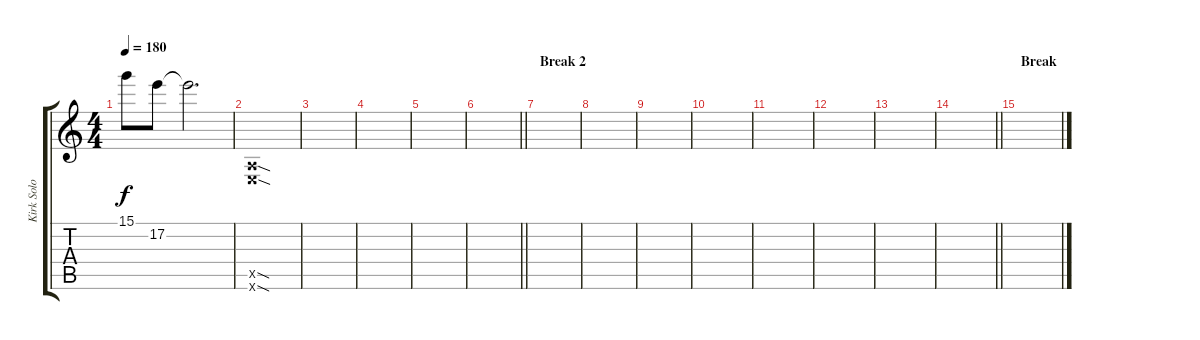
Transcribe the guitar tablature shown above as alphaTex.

\track ("Kirk Solo" "Kirk Solo") {instrument overdrivenguitar}
\staff {score tabs}
\tuning (E4 B3 G3 D3 A2 E2) {hide}
\ts (4 4)
\tempo 180
\clef g2
\ks c
15.1.8{dy f} 17.2.8 17.2{t}.2{d} |
(0.5{sod x} 0.6{sod x}).1 |
|
|
|
\barLineRight lightlight
|
\section ("" "Break 2")
|
|
|
|
|
|
|
\barLineRight lightlight
|
\section ("" "Break")
